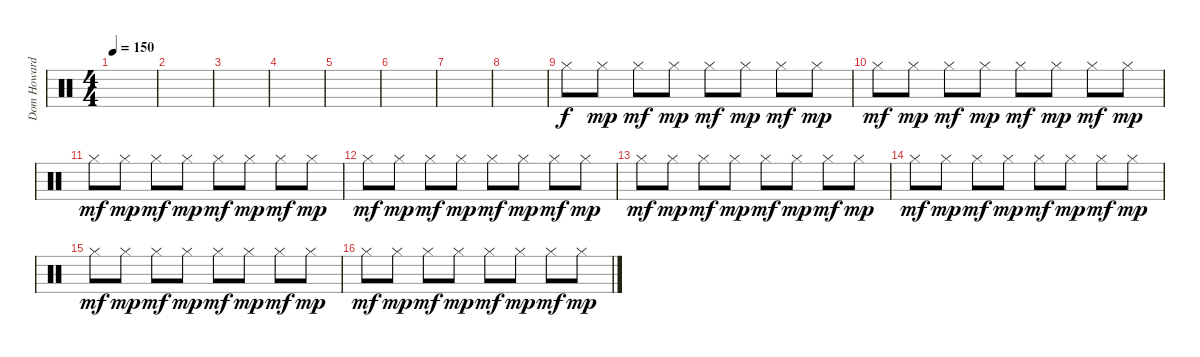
\track ("Dom Howard" "Dom Howard") {instrument percussion}
\staff {score}
\articulation defaults
\ts (4 4)
\tempo 150
\clef neutral
\ks c
|
|
|
|
|
|
|
|
"Hi-Hat (closed)".8 "Hi-Hat (closed)".8{dy mp} "Hi-Hat (closed)".8{dy mf} "Hi-Hat (closed)".8{dy mp} "Hi-Hat (closed)".8{dy mf} "Hi-Hat (closed)".8{dy mp} "Hi-Hat (closed)".8{dy mf} "Hi-Hat (closed)".8{dy mp} |
"Hi-Hat (closed)".8{dy mf} "Hi-Hat (closed)".8{dy mp} "Hi-Hat (closed)".8{dy mf} "Hi-Hat (closed)".8{dy mp} "Hi-Hat (closed)".8{dy mf} "Hi-Hat (closed)".8{dy mp} "Hi-Hat (closed)".8{dy mf} "Hi-Hat (closed)".8{dy mp} |
"Hi-Hat (closed)".8{dy mf} "Hi-Hat (closed)".8{dy mp} "Hi-Hat (closed)".8{dy mf} "Hi-Hat (closed)".8{dy mp} "Hi-Hat (closed)".8{dy mf} "Hi-Hat (closed)".8{dy mp} "Hi-Hat (closed)".8{dy mf} "Hi-Hat (closed)".8{dy mp} |
"Hi-Hat (closed)".8{dy mf} "Hi-Hat (closed)".8{dy mp} "Hi-Hat (closed)".8{dy mf} "Hi-Hat (closed)".8{dy mp} "Hi-Hat (closed)".8{dy mf} "Hi-Hat (closed)".8{dy mp} "Hi-Hat (closed)".8{dy mf} "Hi-Hat (closed)".8{dy mp} |
"Hi-Hat (closed)".8{dy mf} "Hi-Hat (closed)".8{dy mp} "Hi-Hat (closed)".8{dy mf} "Hi-Hat (closed)".8{dy mp} "Hi-Hat (closed)".8{dy mf} "Hi-Hat (closed)".8{dy mp} "Hi-Hat (closed)".8{dy mf} "Hi-Hat (closed)".8{dy mp} |
"Hi-Hat (closed)".8{dy mf} "Hi-Hat (closed)".8{dy mp} "Hi-Hat (closed)".8{dy mf} "Hi-Hat (closed)".8{dy mp} "Hi-Hat (closed)".8{dy mf} "Hi-Hat (closed)".8{dy mp} "Hi-Hat (closed)".8{dy mf} "Hi-Hat (closed)".8{dy mp} |
"Hi-Hat (closed)".8{dy mf} "Hi-Hat (closed)".8{dy mp} "Hi-Hat (closed)".8{dy mf} "Hi-Hat (closed)".8{dy mp} "Hi-Hat (closed)".8{dy mf} "Hi-Hat (closed)".8{dy mp} "Hi-Hat (closed)".8{dy mf} "Hi-Hat (closed)".8{dy mp} |
"Hi-Hat (closed)".8{dy mf} "Hi-Hat (closed)".8{dy mp} "Hi-Hat (closed)".8{dy mf} "Hi-Hat (closed)".8{dy mp} "Hi-Hat (closed)".8{dy mf} "Hi-Hat (closed)".8{dy mp} "Hi-Hat (closed)".8{dy mf} "Hi-Hat (closed)".8{dy mp}
